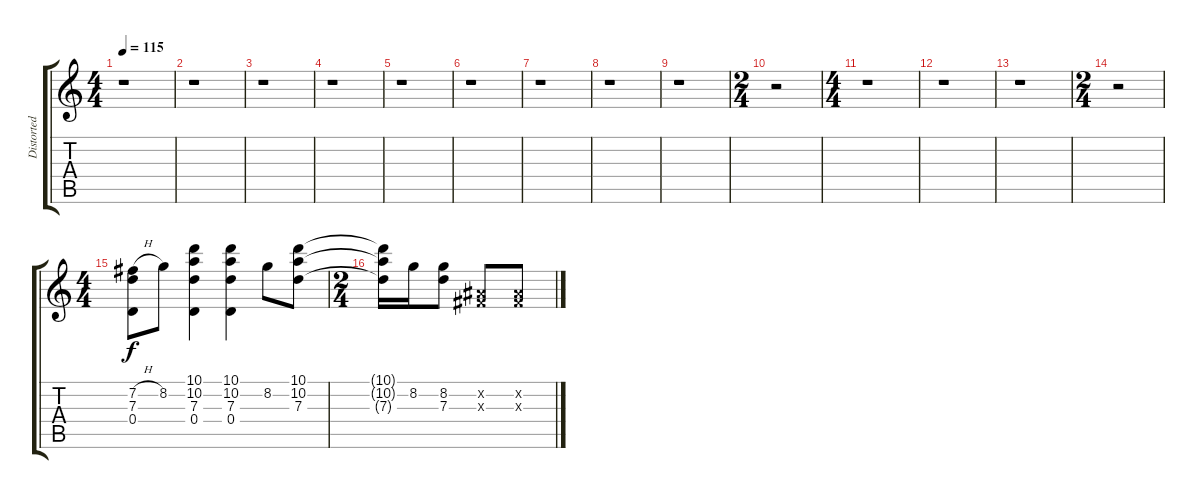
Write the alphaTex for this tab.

\track ("Distorted Guitar" "Distorted ") {instrument distortionguitar}
\staff {score tabs}
\tuning (E4 B3 G3 D3 A2 E2) {hide}
\ts (4 4)
\tempo 115
\clef g2
\ks c
r.1{dy f} |
r.1 |
r.1 |
r.1 |
r.1 |
r.1 |
r.1 |
r.1 |
r.1 |
\ts (2 4)
r.2 |
\ts (4 4)
r.1 |
r.1 |
r.1 |
\ts (2 4)
r.2 |
\ts (4 4)
(7.2{h} 7.3 0.4).8 8.2.8 (10.1 10.2 7.3 0.4).4 (10.1 10.2 7.3 0.4).4 8.2.8 (10.1 10.2 7.3).8 |
\ts (2 4)
(10.1{t} 10.2{t} 7.3{t}).16 8.2.16 (8.2 7.3).8 (-1.2{x} -1.3{x}).8 (-1.2{x} -1.3{x}).8
